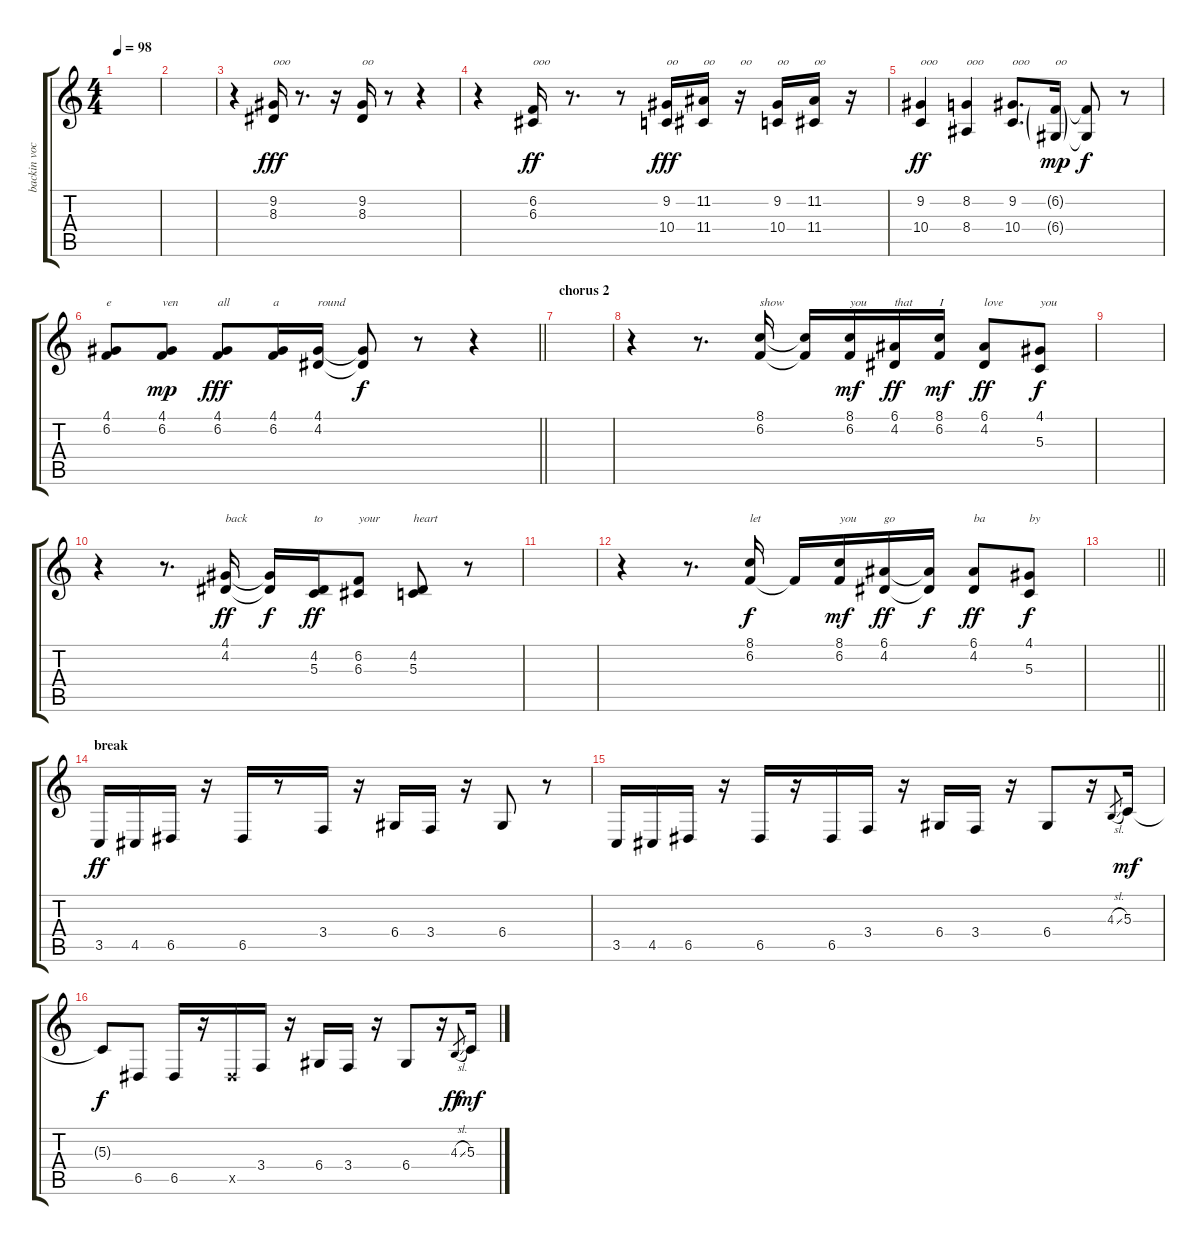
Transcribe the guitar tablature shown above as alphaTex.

\track ("backin vocal" "backin voc") {instrument lead6voice}
\staff {score tabs}
\tuning (E4 B3 G3 D3 A2 E2) {hide}
\ts (4 4)
\tempo 98
\clef g2
\ks c
|
|
r.4 (9.2 8.3).16{txt "ooo" dy fff} r.8{d} r.16 (9.2 8.3).16{txt "oo"} r.8 r.4 |
r.4 (6.2 6.3).16{txt "ooo" dy ff} r.8{d} r.8 (9.2 10.4).16{txt "oo" dy fff} (11.2 11.4).16{txt "oo"} r.16{txt "oo"} (9.2 10.4).16{txt "oo"} (11.2 11.4).16{txt "oo"} r.16 |
(9.2 10.4).4{txt "ooo" dy ff} (8.2 8.4).4{txt "ooo"} (9.2 10.4).8{d txt "ooo"} (6.2{g} 6.4{g}).16{txt "oo" dy mp} (6.2{t} 6.4{t}).8{dy f} r.8 |
\barLineRight lightlight
(4.1 6.2).8{txt "e"} (4.1 6.2).8{txt "ven" dy mp} (4.1 6.2).8{txt "all" dy fff} (4.1 6.2).16{txt "a"} (4.1 4.2).16{txt "round"} (4.1{t} 4.2{t}).8{dy f} r.8 r.4 |
\section ("" "chorus 2")
|
r.4 r.8{d} (8.1 6.2).16{txt "show"} (8.1{t} 6.2{t}).16 (8.1 6.2).16{txt "you" dy mf} (6.1 4.2).16{txt "that" dy ff} (8.1 6.2).16{txt "I" dy mf} (6.1 4.2).8{txt "love" dy ff} (4.1 5.3).8{txt "you" dy f} |
|
r.4 r.8{d} (4.1 4.2).16{txt "back" dy ff} (4.1{t} 4.2{t}).16{dy f} (4.2 5.3).16{txt "to" dy ff} (6.2 6.3).8{txt "your"} (4.2 5.3).8{txt "heart"} r.8 |
|
r.4 r.8{d} (8.1 6.2).16{txt "let" dy f} 6.2{t}.16 (8.1 6.2).16{txt "you" dy mf} (6.1 4.2).16{txt "go" dy ff} (6.1{t} 4.2{t}).16{dy f} (6.1 4.2).8{txt "ba" dy ff} (4.1 5.3).8{txt "by" dy f} |
\barLineRight lightlight
|
\section ("" "break")
3.5.16{dy ff} 4.5.16 6.5.16 r.16 6.5.16 r.8 3.4.16 r.16 6.4.16 3.4.16 r.16 6.4.8 r.8 |
3.5.16 4.5.16 6.5.16 r.16 6.5.16 r.16 6.5.16 3.4.16 r.16 6.4.16 3.4.16 r.16 6.4.8 r.16 4.3{sl}.8{gr} 5.3.16{dy mf} |
5.3{t}.8{dy f} 6.5.8 6.5.16 r.16 6.5{x}.16 3.4.16 r.16 6.4.16 3.4.16 r.16 6.4.8 r.16 4.3{sl}.8{gr dy ff} 5.3.16{dy mf}
